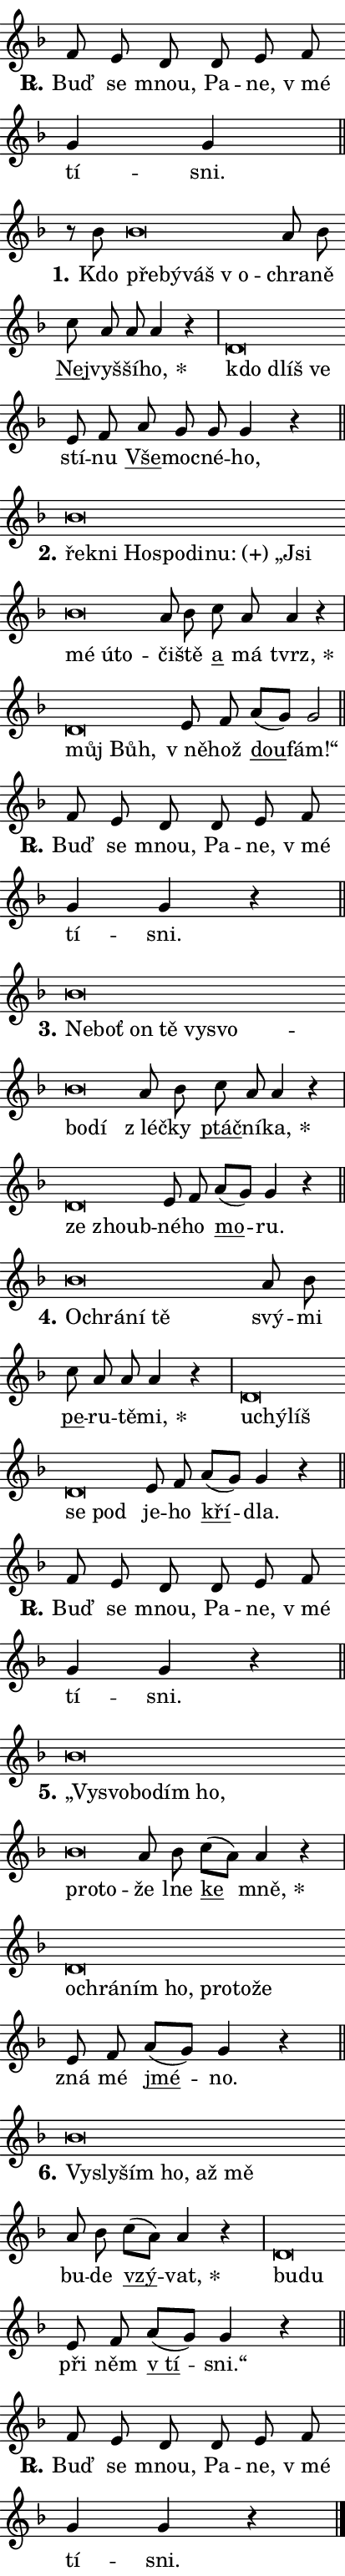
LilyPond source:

\version "2.22.1"
\header { tagline = "" }
\paper {
  indent = 0\cm
  top-margin = 0\cm
  right-margin = 0\cm
  bottom-margin = 0\cm
  left-margin = 0\cm
  paper-width = 7\cm
  page-breaking = #ly:one-page-breaking
  system-system-spacing.basic-distance = #11
  score-system-spacing.basic-distance = #11
  ragged-last = ##f
}


%% Author: Thomas Morley
%% https://lists.gnu.org/archive/html/lilypond-user/2020-05/msg00002.html
#(define (line-position grob)
"Returns position of @var[grob} in current system:
   @code{'start}, if at first time-step
   @code{'end}, if at last time-step
   @code{'middle} otherwise
"
  (let* ((col (ly:item-get-column grob))
         (ln (ly:grob-object col 'left-neighbor))
         (rn (ly:grob-object col 'right-neighbor))
         (col-to-check-left (if (ly:grob? ln) ln col))
         (col-to-check-right (if (ly:grob? rn) rn col))
         (break-dir-left
           (and
             (ly:grob-property col-to-check-left 'non-musical #f)
             (ly:item-break-dir col-to-check-left)))
         (break-dir-right
           (and
             (ly:grob-property col-to-check-right 'non-musical #f)
             (ly:item-break-dir col-to-check-right))))
        (cond ((eqv? 1 break-dir-left) 'start)
              ((eqv? -1 break-dir-right) 'end)
              (else 'middle))))

#(define (tranparent-at-line-position vctor)
  (lambda (grob)
  "Relying on @code{line-position} select the relevant enry from @var{vctor}.
Used to determine transparency,"
    (case (line-position grob)
      ((end) (not (vector-ref vctor 0)))
      ((middle) (not (vector-ref vctor 1)))
      ((start) (not (vector-ref vctor 2))))))

noteHeadBreakVisibility =
#(define-music-function (break-visibility)(vector?)
"Makes @code{NoteHead}s transparent relying on @var{break-visibility}"
#{
  \override NoteHead.transparent =
    #(tranparent-at-line-position break-visibility)
#})

#(define delete-ledgers-for-transparent-note-heads
  (lambda (grob)
    "Reads whether a @code{NoteHead} is transparent.
If so this @code{NoteHead} is removed from @code{'note-heads} from
@var{grob}, which is supposed to be @code{LedgerLineSpanner}.
As a result ledgers are not printed for this @code{NoteHead}"
    (let* ((nhds-array (ly:grob-object grob 'note-heads))
           (nhds-list
             (if (ly:grob-array? nhds-array)
                 (ly:grob-array->list nhds-array)
                 '()))
           ;; Relies on the transparent-property being done before
           ;; Staff.LedgerLineSpanner.after-line-breaking is executed.
           ;; This is fragile ...
           (to-keep
             (remove
               (lambda (nhd)
                 (ly:grob-property nhd 'transparent #f))
               nhds-list)))
      ;; TODO find a better method to iterate over grob-arrays, similiar
      ;; to filter/remove etc for lists
      ;; For now rebuilt from scratch
      (set! (ly:grob-object grob 'note-heads)  '())
      (for-each
        (lambda (nhd)
          (ly:pointer-group-interface::add-grob grob 'note-heads nhd))
        to-keep))))

hideNotes = {
  \noteHeadBreakVisibility #begin-of-line-visible
}
unHideNotes = {
  \noteHeadBreakVisibility #all-visible
}

% work-around for resetting accidentals
% https://lilypond.org/doc/v2.23/Documentation/notation/displaying-rhythms#unmetered-music
cadenzaMeasure = {
  \cadenzaOff
  \partial 1024 s1024
  \cadenzaOn
}

#(define-markup-command (accent layout props text) (markup?)
  "Underline accented syllable"
  (interpret-markup layout props
    #{\markup \override #'(offset . 4.3) \underline { #text }#}))

responsum = \markup \concat {
  "R" \hspace #-1.05 \path #0.1 #'((moveto 0 0.07) (lineto 0.9 0.8)) \hspace #0.05 "."
}

\layout {
    \context {
        \Staff
        \remove "Time_signature_engraver"
        \override LedgerLineSpanner.after-line-breaking = #delete-ledgers-for-transparent-note-heads
    }
    \context {
        \Voice {
            \override NoteHead.output-attributes = #'((class . "notehead"))
            \override Hairpin.height = #0.55
        }
    }
    \context {
        \Lyrics {
            \override StanzaNumber.output-attributes = #'((class . "stanzanumber"))
            \override LyricSpace.minimum-distance = #0.9
            \override LyricText.font-name = #"TeX Gyre Schola"
            \override LyricText.font-size = 1
            \override StanzaNumber.font-name = #"TeX Gyre Schola Bold"
            \override StanzaNumber.font-size = 1
        }
    }
}

% magnetic-lyrics.ily
%
%   written by
%     Jean Abou Samra <jean@abou-samra.fr>
%     Werner Lemberg <wl@gnu.org>
%
%   adapted by
%     Jiri Hon <jiri.hon@gmail.com>
%
% Version 2022-Apr-15

% https://www.mail-archive.com/lilypond-user@gnu.org/msg149350.html

#(define (Left_hyphen_pointer_engraver context)
   "Collect syllable-hyphen-syllable occurrences in lyrics and store
them in properties.  This engraver only looks to the left.  For
example, if the lyrics input is @code{foo -- bar}, it does the
following.

@itemize @bullet
@item
Set the @code{text} property of the @code{LyricHyphen} grob between
@q{foo} and @q{bar} to @code{foo}.

@item
Set the @code{left-hyphen} property of the @code{LyricText} grob with
text @q{foo} to the @code{LyricHyphen} grob between @q{foo} and
@q{bar}.
@end itemize

Use this auxiliary engraver in combination with the
@code{lyric-@/text::@/apply-@/magnetic-@/offset!} hook."
   (let ((hyphen #f)
         (text #f))
     (make-engraver
      (acknowledgers
       ((lyric-syllable-interface engraver grob source-engraver)
        (set! text grob)))
      (end-acknowledgers
       ((lyric-hyphen-interface engraver grob source-engraver)
        ;(when (not (grob::has-interface grob 'lyric-space-interface))
          (set! hyphen grob)));)
      ((stop-translation-timestep engraver)
       (when (and text hyphen)
         (ly:grob-set-object! text 'left-hyphen hyphen))
       (set! text #f)
       (set! hyphen #f)))))

#(define (lyric-text::apply-magnetic-offset! grob)
   "If the space between two syllables is less than the value in
property @code{LyricText@/.details@/.squash-threshold}, move the right
syllable to the left so that it gets concatenated with the left
syllable.

Use this function as a hook for
@code{LyricText@/.after-@/line-@/breaking} if the
@code{Left_@/hyphen_@/pointer_@/engraver} is active."
   (let ((hyphen (ly:grob-object grob 'left-hyphen #f)))
     (when hyphen
       (let ((left-text (ly:spanner-bound hyphen LEFT)))
         (when (grob::has-interface left-text 'lyric-syllable-interface)
           (let* ((common (ly:grob-common-refpoint grob left-text X))
                  (this-x-ext (ly:grob-extent grob common X))
                  (left-x-ext
                   (begin
                     ;; Trigger magnetism for left-text.
                     (ly:grob-property left-text 'after-line-breaking)
                     (ly:grob-extent left-text common X)))
                  ;; `delta` is the gap width between two syllables.
                  (delta (- (interval-start this-x-ext)
                            (interval-end left-x-ext)))
                  (details (ly:grob-property grob 'details))
                  (threshold (assoc-get 'squash-threshold details 0.2)))
             (when (< delta threshold)
               (let* (;; We have to manipulate the input text so that
                      ;; ligatures crossing syllable boundaries are not
                      ;; disabled.  For languages based on the Latin
                      ;; script this is essentially a beautification.
                      ;; However, for non-Western scripts it can be a
                      ;; necessity.
                      (lt (ly:grob-property left-text 'text))
                      (rt (ly:grob-property grob 'text))
                      (is-space (grob::has-interface hyphen 'lyric-space-interface))
                      (space (if is-space " " ""))
                      (space-markup (grob-interpret-markup grob " "))
                      (space-size (interval-length (ly:stencil-extent space-markup X)))
                      (extra-delta (if is-space space-size 0))
                      ;; Append new syllable.
                      (ltrt-space (if (and (string? lt) (string? rt))
                                (string-append lt space rt)
                                (make-concat-markup (list lt space rt))))
                      ;; Right-align `ltrt` to the right side.
                      (ltrt-space-markup (grob-interpret-markup
                               grob
                               (make-translate-markup
                                (cons (interval-length this-x-ext) 0)
                                (make-right-align-markup ltrt-space)))))
                 (begin
                   ;; Don't print `left-text`.
                   (ly:grob-set-property! left-text 'stencil #f)
                   ;; Set text and stencil (which holds all collected
                   ;; syllables so far) and shift it to the left.
                   (ly:grob-set-property! grob 'text ltrt-space)
                   (ly:grob-set-property! grob 'stencil ltrt-space-markup)
                   (ly:grob-translate-axis! grob (- (- delta extra-delta)) X))))))))))


#(define (lyric-hyphen::displace-bounds-first grob)
   ;; Make very sure this callback isn't triggered too early.
   (let ((left (ly:spanner-bound grob LEFT))
         (right (ly:spanner-bound grob RIGHT)))
     (ly:grob-property left 'after-line-breaking)
     (ly:grob-property right 'after-line-breaking)
     (ly:lyric-hyphen::print grob)))

squashThreshold = #0.4

\layout {
  \context {
    \Lyrics
    \consists #Left_hyphen_pointer_engraver
    \override LyricText.after-line-breaking =
      #lyric-text::apply-magnetic-offset!
    \override LyricHyphen.stencil = #lyric-hyphen::displace-bounds-first
    \override LyricText.details.squash-threshold = \squashThreshold
    \override LyricHyphen.minimum-distance = 0
    \override LyricHyphen.minimum-length = \squashThreshold
  }
}

squash = \override LyricText.details.squash-threshold = 9999
unSquash = \override LyricText.details.squash-threshold = \squashThreshold

left = \override LyricText.self-alignment-X = #LEFT
unLeft = \revert LyricText.self-alignment-X

starOffset = #(lambda (grob) 
                (let ((x_offset (ly:self-alignment-interface::aligned-on-x-parent grob)))
                  (if (= x_offset 0) 0 (+ x_offset 1.2))))

star = #(define-music-function (syllable)(string?)
"Append star separator at the end of a syllable"
#{
  \once \override LyricText.X-offset = #starOffset
  \lyricmode { \markup {
    #syllable
    \override #'((font-name . "TeX Gyre Schola Bold")) \hspace #0.2 \lower #0.65 \larger "*"
  } }
#})

starAccent = #(define-music-function (syllable)(string?)
"Append star separator at the end of a syllable and make accent"
#{
  \once \override LyricText.X-offset = #starOffset
  \lyricmode { \markup {
    \accent #syllable
    \override #'((font-name . "TeX Gyre Schola Bold")) \hspace #0.2 \lower #0.65 \larger "*"
  } }
#})

breath = #(define-music-function (syllable)(string?)
"Append breathing indicator at the end of a syllable"
#{
  \lyricmode { \markup { #syllable "+" } }
#})

optionalBreath = #(define-music-function (syllable)(string?)
"Append optional breathing indicator at the end of a syllable"
#{
  \lyricmode { \markup { #syllable "(+)" } }
#})


\score {
    <<
        \new Voice = "melody" { \cadenzaOn \key f \major \relative { f'8 e d \bar "" d e f \bar "" g4 g \cadenzaMeasure \bar "||" \break }
\relative { r8 bes'8 bes\breve*1/16 \hideNotes \breve*1/16 \bar "" \breve*1/16 \breve*1/16 \bar "" \unHideNotes a8 bes \bar "" c a a a4 r \cadenzaMeasure \bar "|" d,\breve*1/16 \hideNotes \breve*1/16 \breve*1/16 \bar "" \unHideNotes e8 f \bar "" a g g g4 r \cadenzaMeasure \bar "||" \break }
\relative { bes'\breve*1/16 \hideNotes \breve*1/16 \bar "" \breve*1/16 \bar "" \breve*1/16 \bar "" \breve*1/16 \bar "" \breve*1/16 \bar "" \breve*1/16 \bar "" \breve*1/16 \bar "" \breve*1/16 \breve*1/16 \bar "" \unHideNotes a8 bes \bar "" c a a4 r \cadenzaMeasure \bar "|" d,\breve*1/16 \hideNotes \breve*1/16 \bar "" \unHideNotes e8 f \bar "" a[( g)] g2 \cadenzaMeasure \bar "||" \break }
\relative { f'8 e d \bar "" d e f \bar "" g4 g r \cadenzaMeasure \bar "||" \break }
\relative { bes'\breve*1/16 \hideNotes \breve*1/16 \bar "" \breve*1/16 \bar "" \breve*1/16 \bar "" \breve*1/16 \bar "" \breve*1/16 \bar "" \breve*1/16 \breve*1/16 \bar "" \unHideNotes a8 bes \bar "" c a a4 r \cadenzaMeasure \bar "|" d,\breve*1/16 \hideNotes \breve*1/16 \bar "" \unHideNotes e8 f \bar "" a[( g)] g4 r \cadenzaMeasure \bar "||" \break }
\relative { bes'\breve*1/16 \hideNotes \breve*1/16 \bar "" \breve*1/16 \breve*1/16 \bar "" \unHideNotes a8 bes \bar "" c a a a4 r \cadenzaMeasure \bar "|" d,\breve*1/16 \hideNotes \breve*1/16 \bar "" \breve*1/16 \bar "" \breve*1/16 \breve*1/16 \bar "" \unHideNotes e8 f \bar "" a[( g)] g4 r \cadenzaMeasure \bar "||" \break }
\relative { f'8 e d \bar "" d e f \bar "" g4 g r \cadenzaMeasure \bar "||" \break }
\relative { bes'\breve*1/16 \hideNotes \breve*1/16 \bar "" \breve*1/16 \bar "" \breve*1/16 \bar "" \breve*1/16 \bar "" \breve*1/16 \breve*1/16 \bar "" \unHideNotes a8 bes \bar "" c[( a)] a4 r \cadenzaMeasure \bar "|" d,\breve*1/16 \hideNotes \breve*1/16 \bar "" \breve*1/16 \bar "" \breve*1/16 \bar "" \breve*1/16 \bar "" \breve*1/16 \breve*1/16 \bar "" \unHideNotes e8 f \bar "" a[( g)] g4 r \cadenzaMeasure \bar "||" \break }
\relative { bes'\breve*1/16 \hideNotes \breve*1/16 \bar "" \breve*1/16 \bar "" \breve*1/16 \bar "" \breve*1/16 \breve*1/16 \bar "" \unHideNotes a8 bes \bar "" c[( a)] a4 r \cadenzaMeasure \bar "|" d,\breve*1/16 \hideNotes \breve*1/16 \bar "" \unHideNotes e8 f \bar "" a[( g)] g4 r \cadenzaMeasure \bar "||" \break }
\relative { f'8 e d \bar "" d e f \bar "" g4 g r \cadenzaMeasure \bar "||" \break } \bar "|." }
        \new Lyrics \lyricsto "melody" { \lyricmode { \set stanza = \responsum
Buď se mnou, Pa -- ne, "v mé" tí -- sni.
\set stanza = "1."
Kdo \left pře -- \squash bý -- váš "v o" -- \unLeft \unSquash chra -- ně \markup \accent Nej -- vyš -- ší -- \star ho, \left kdo \squash dlíš ve \unLeft \unSquash stí -- nu \markup \accent Vše -- moc -- né -- ho,
\set stanza = "2."
\left řek -- \squash ni Ho -- spo -- di -- \optionalBreath nu: „Jsi mé ú -- to -- \unLeft \unSquash či -- ště \markup \accent a má \star tvrz, \left můj \squash Bůh, \unLeft \unSquash "v ně" -- hož \markup \accent dou -- fám!“
\set stanza = \responsum
Buď se mnou, Pa -- ne, "v mé" tí -- sni.
\set stanza = "3."
\left Ne -- \squash boť on tě vy -- svo -- bo -- dí \unLeft \unSquash "z léč" -- ky \markup \accent ptáč -- ní -- \star ka, \left ze \squash zhoub -- \unLeft \unSquash né -- ho \markup \accent mo -- ru.
\set stanza = "4."
\left O -- \squash chrá -- ní tě \unLeft \unSquash svý -- mi \markup \accent pe -- ru -- tě -- \star mi, \left u -- \squash chý -- líš se pod \unLeft \unSquash je -- ho \markup \accent kří -- dla.
\set stanza = \responsum
Buď se mnou, Pa -- ne, "v mé" tí -- sni.
\set stanza = "5."
\left „Vy -- \squash svo -- bo -- dím ho, pro -- to -- \unLeft \unSquash že lne \markup \accent ke \star mně, \left o -- \squash chrá -- ním ho, pro -- to -- že \unLeft \unSquash zná mé \markup \accent jmé -- no.
\set stanza = "6."
\left Vy -- \squash sly -- ším ho, až mě \unLeft \unSquash bu -- de \markup \accent vzý -- \star vat, \left bu -- \squash du \unLeft \unSquash při něm \markup \accent "v tí" -- sni.“
\set stanza = \responsum
Buď se mnou, Pa -- ne, "v mé" tí -- sni. } }
    >>
    \layout {}
}
